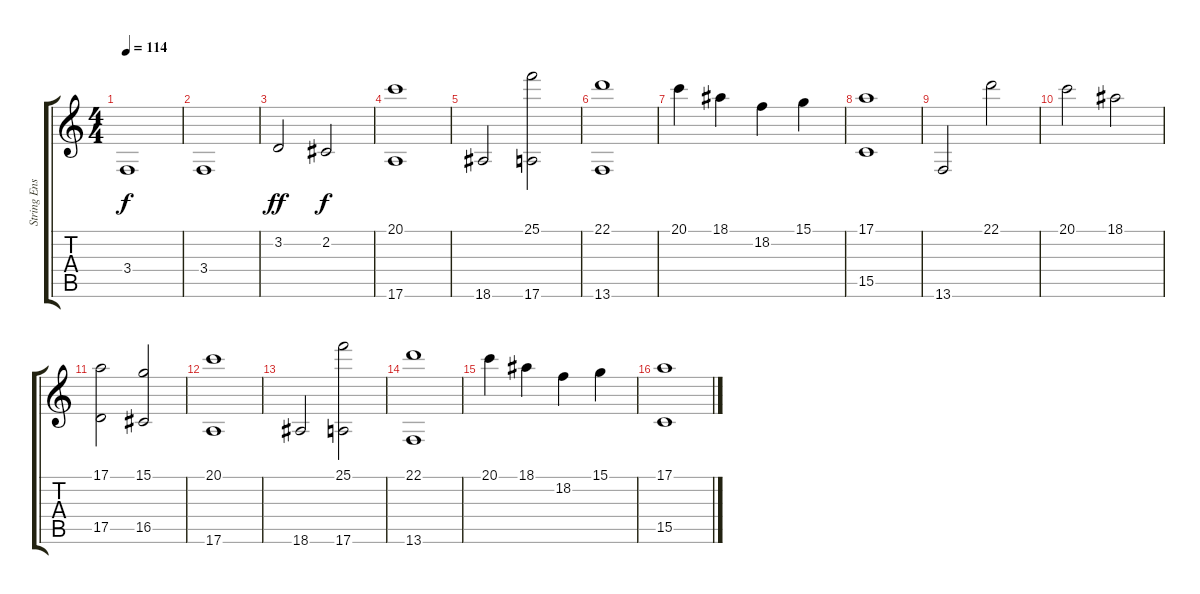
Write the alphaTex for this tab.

\track ("String Ensemble 1" "String Ens") {instrument stringensemble1}
\staff {score tabs}
\tuning (E4 B3 G3 D3 A2 E2) {hide}
\ts (4 4)
\tempo 114
\clef g2
\ks c
3.4.1{dy f} |
3.4.1 |
3.2.2{dy ff} 2.2.2{dy f} |
(20.1 17.6).1 |
18.6.2 (25.1 17.6).2 |
(22.1 13.6).1 |
20.1.4 18.1.4 18.2.4 15.1.4 |
(17.1 15.5).1 |
13.6.2 22.1.2 |
20.1.2 18.1.2 |
(17.1 17.5).2 (15.1 16.5).2 |
(20.1 17.6).1 |
18.6.2 (25.1 17.6).2 |
(22.1 13.6).1 |
20.1.4 18.1.4 18.2.4 15.1.4 |
(17.1 15.5).1
